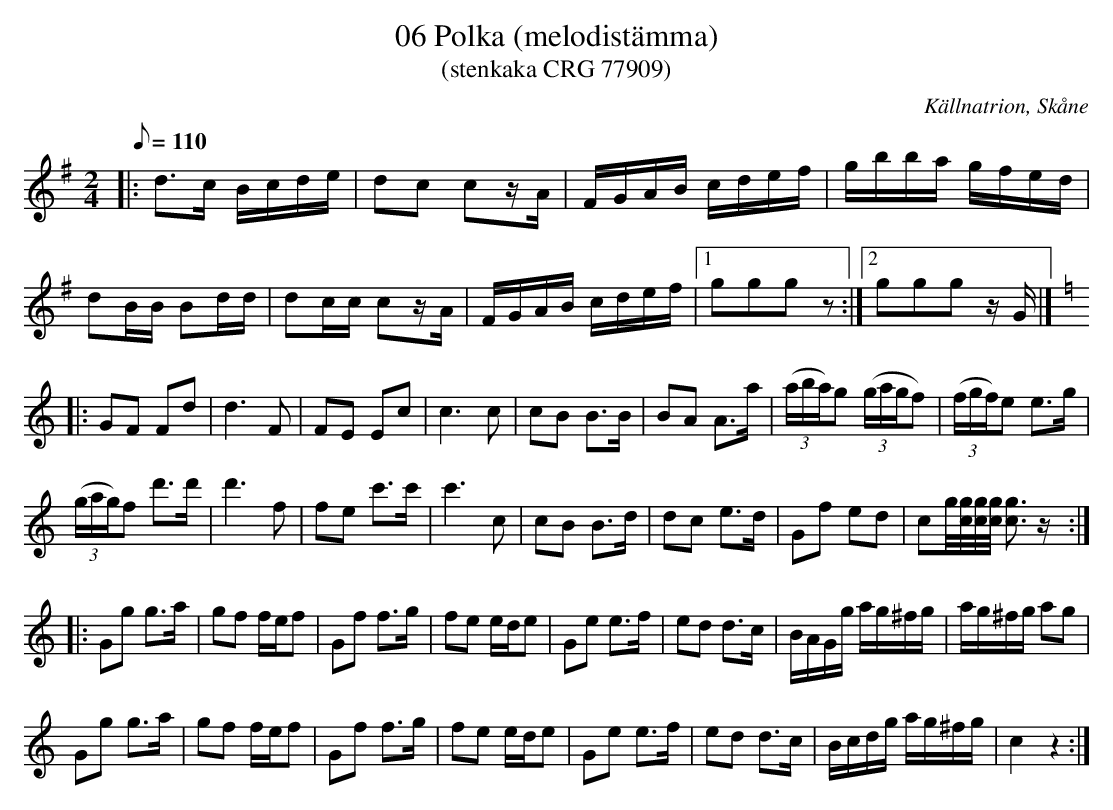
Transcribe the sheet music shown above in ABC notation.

X:1
T:06 Polka (melodistämma)
O:Källnatrion, Skåne
T:(stenkaka CRG 77909)
M:2/4
L:1/8
Q:110
K:G
|: d>c B/c/d/e/ | dc cz/A/ | F/G/A/B/ c/d/e/f/ | g/b/b/a/ g/f/e/d/ |
dB/B/ Bd/d/  | dc/c/ cz/A/ | F/G/A/B/ c/d/e/f/ |1 ggg z  :|2  ggg z/G/  |]
[K:C]|: GF Fd | d3 F | FE Ec | c3 c | cB B>B | BA A>a | ((3a/b/a/)g ((3g/a/g/f) | ((3f/g/f/)e e>g |
((3g/a/g/)f d'>d' | d'3 f | fe c'>c' | c'3 c | cB B>d | dc e>d | Gf ed | c[g]//[cg]//[cg]//[cg]// [cg]>z :|
[K:C]|: Gg g>a | gf f/e/f | Gf f>g | fe e/d/e | Ge e>f | ed d>c | B/A/G/g/ a/g/^f/g/ | a/g/^f/g/ ag |
Gg g>a | gf f/e/f | Gf f>g | fe e/d/e | Ge e>f | ed d>c | B/c/d/g/ a/g/^f/g/ | c2 z2 :|
